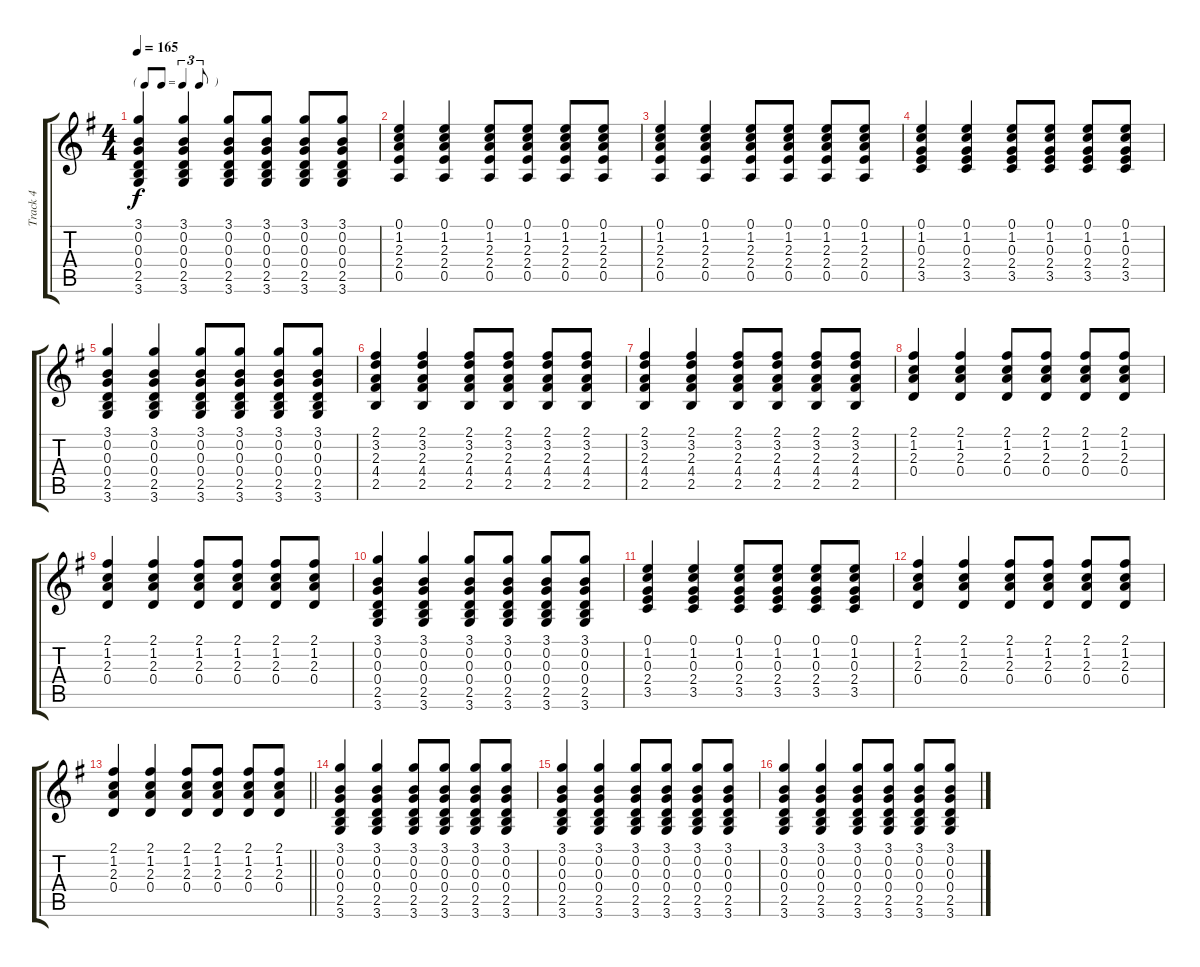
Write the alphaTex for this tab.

\track ("Track 4" "Track 4") {instrument electricguitarclean}
\staff {score tabs}
\tuning (E4 B3 G3 D3 A2 E2) {hide}
\ts (4 4)
\tf triplet8th
\tempo 165
\clef g2
\ks g
(3.1 0.2 0.3 0.4 2.5 3.6).4{dy f} (3.1 0.2 0.3 0.4 2.5 3.6).4 (3.1 0.2 0.3 0.4 2.5 3.6).8 (3.1 0.2 0.3 0.4 2.5 3.6).8 (3.1 0.2 0.3 0.4 2.5 3.6).8 (3.1 0.2 0.3 0.4 2.5 3.6).8 |
(0.1 1.2 2.3 2.4 0.5).4 (0.1 1.2 2.3 2.4 0.5).4 (0.1 1.2 2.3 2.4 0.5).8 (0.1 1.2 2.3 2.4 0.5).8 (0.1 1.2 2.3 2.4 0.5).8 (0.1 1.2 2.3 2.4 0.5).8 |
(0.1 1.2 2.3 2.4 0.5).4 (0.1 1.2 2.3 2.4 0.5).4 (0.1 1.2 2.3 2.4 0.5).8 (0.1 1.2 2.3 2.4 0.5).8 (0.1 1.2 2.3 2.4 0.5).8 (0.1 1.2 2.3 2.4 0.5).8 |
(0.1 1.2 0.3 2.4 3.5).4 (0.1 1.2 0.3 2.4 3.5).4 (0.1 1.2 0.3 2.4 3.5).8 (0.1 1.2 0.3 2.4 3.5).8 (0.1 1.2 0.3 2.4 3.5).8 (0.1 1.2 0.3 2.4 3.5).8 |
(3.1 0.2 0.3 0.4 2.5 3.6).4 (3.1 0.2 0.3 0.4 2.5 3.6).4 (3.1 0.2 0.3 0.4 2.5 3.6).8 (3.1 0.2 0.3 0.4 2.5 3.6).8 (3.1 0.2 0.3 0.4 2.5 3.6).8 (3.1 0.2 0.3 0.4 2.5 3.6).8 |
(2.1 3.2 2.3 4.4 2.5).4 (2.1 3.2 2.3 4.4 2.5).4 (2.1 3.2 2.3 4.4 2.5).8 (2.1 3.2 2.3 4.4 2.5).8 (2.1 3.2 2.3 4.4 2.5).8 (2.1 3.2 2.3 4.4 2.5).8 |
(2.1 3.2 2.3 4.4 2.5).4 (2.1 3.2 2.3 4.4 2.5).4 (2.1 3.2 2.3 4.4 2.5).8 (2.1 3.2 2.3 4.4 2.5).8 (2.1 3.2 2.3 4.4 2.5).8 (2.1 3.2 2.3 4.4 2.5).8 |
(2.1 1.2 2.3 0.4).4 (2.1 1.2 2.3 0.4).4 (2.1 1.2 2.3 0.4).8 (2.1 1.2 2.3 0.4).8 (2.1 1.2 2.3 0.4).8 (2.1 1.2 2.3 0.4).8 |
(2.1 1.2 2.3 0.4).4 (2.1 1.2 2.3 0.4).4 (2.1 1.2 2.3 0.4).8 (2.1 1.2 2.3 0.4).8 (2.1 1.2 2.3 0.4).8 (2.1 1.2 2.3 0.4).8 |
(3.1 0.2 0.3 0.4 2.5 3.6).4 (3.1 0.2 0.3 0.4 2.5 3.6).4 (3.1 0.2 0.3 0.4 2.5 3.6).8 (3.1 0.2 0.3 0.4 2.5 3.6).8 (3.1 0.2 0.3 0.4 2.5 3.6).8 (3.1 0.2 0.3 0.4 2.5 3.6).8 |
(0.1 1.2 0.3 2.4 3.5).4 (0.1 1.2 0.3 2.4 3.5).4 (0.1 1.2 0.3 2.4 3.5).8 (0.1 1.2 0.3 2.4 3.5).8 (0.1 1.2 0.3 2.4 3.5).8 (0.1 1.2 0.3 2.4 3.5).8 |
(2.1 1.2 2.3 0.4).4 (2.1 1.2 2.3 0.4).4 (2.1 1.2 2.3 0.4).8 (2.1 1.2 2.3 0.4).8 (2.1 1.2 2.3 0.4).8 (2.1 1.2 2.3 0.4).8 |
\barLineRight lightlight
(2.1 1.2 2.3 0.4).4 (2.1 1.2 2.3 0.4).4 (2.1 1.2 2.3 0.4).8 (2.1 1.2 2.3 0.4).8 (2.1 1.2 2.3 0.4).8 (2.1 1.2 2.3 0.4).8 |
(3.1 0.2 0.3 0.4 2.5 3.6).4 (3.1 0.2 0.3 0.4 2.5 3.6).4 (3.1 0.2 0.3 0.4 2.5 3.6).8 (3.1 0.2 0.3 0.4 2.5 3.6).8 (3.1 0.2 0.3 0.4 2.5 3.6).8 (3.1 0.2 0.3 0.4 2.5 3.6).8 |
(3.1 0.2 0.3 0.4 2.5 3.6).4 (3.1 0.2 0.3 0.4 2.5 3.6).4 (3.1 0.2 0.3 0.4 2.5 3.6).8 (3.1 0.2 0.3 0.4 2.5 3.6).8 (3.1 0.2 0.3 0.4 2.5 3.6).8 (3.1 0.2 0.3 0.4 2.5 3.6).8 |
(3.1 0.2 0.3 0.4 2.5 3.6).4 (3.1 0.2 0.3 0.4 2.5 3.6).4 (3.1 0.2 0.3 0.4 2.5 3.6).8 (3.1 0.2 0.3 0.4 2.5 3.6).8 (3.1 0.2 0.3 0.4 2.5 3.6).8 (3.1 0.2 0.3 0.4 2.5 3.6).8
